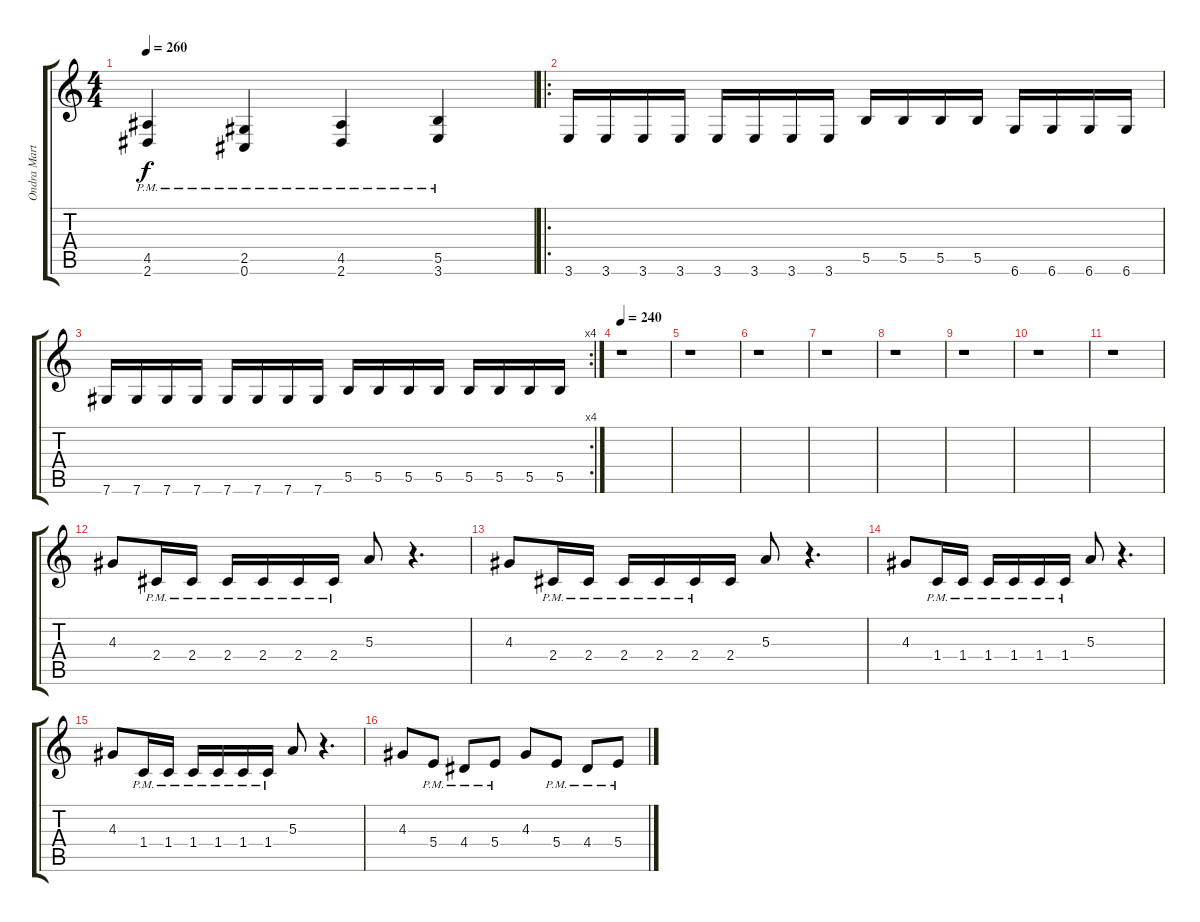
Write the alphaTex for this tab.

\track ("Ondra Martinek" "Ondra Mart") {instrument distortionguitar}
\staff {score tabs}
\tuning (Db4 Ab3 E3 B2 Gb2 Db2) {hide}
\ts (4 4)
\tempo 260
\clef g2
\ks c
(4.5{pm} 2.6{pm}).4{dy f} (2.5{pm} 0.6{pm}).4 (4.5{pm} 2.6{pm}).4 (5.5{pm} 3.6{pm}).4 |
\ro
3.6.16 3.6.16 3.6.16 3.6.16 3.6.16 3.6.16 3.6.16 3.6.16 5.5.16 5.5.16 5.5.16 5.5.16 6.6.16 6.6.16 6.6.16 6.6.16 |
\rc 4
7.6.16 7.6.16 7.6.16 7.6.16 7.6.16 7.6.16 7.6.16 7.6.16 5.5.16 5.5.16 5.5.16 5.5.16 5.5.16 5.5.16 5.5.16 5.5.16 |
\tempo 240
r.1 |
r.1 |
r.1 |
r.1 |
r.1 |
r.1 |
r.1 |
r.1 |
4.3.8 2.4{pm}.16 2.4{pm}.16 2.4{pm}.16 2.4{pm}.16 2.4{pm}.16 2.4{pm}.16 5.3.8 r.4{d} |
4.3.8 2.4{pm}.16 2.4{pm}.16 2.4{pm}.16 2.4{pm}.16 2.4{pm}.16 2.4.16 5.3.8 r.4{d} |
4.3.8 1.4{pm}.16 1.4{pm}.16 1.4{pm}.16 1.4{pm}.16 1.4{pm}.16 1.4{pm}.16 5.3.8 r.4{d} |
4.3.8 1.4{pm}.16 1.4{pm}.16 1.4{pm}.16 1.4{pm}.16 1.4{pm}.16 1.4{pm}.16 5.3.8 r.4{d} |
4.3.8 5.4{pm}.8 4.4{pm}.8 5.4{pm}.8 4.3.8 5.4{pm}.8 4.4{pm}.8 5.4{pm}.8
